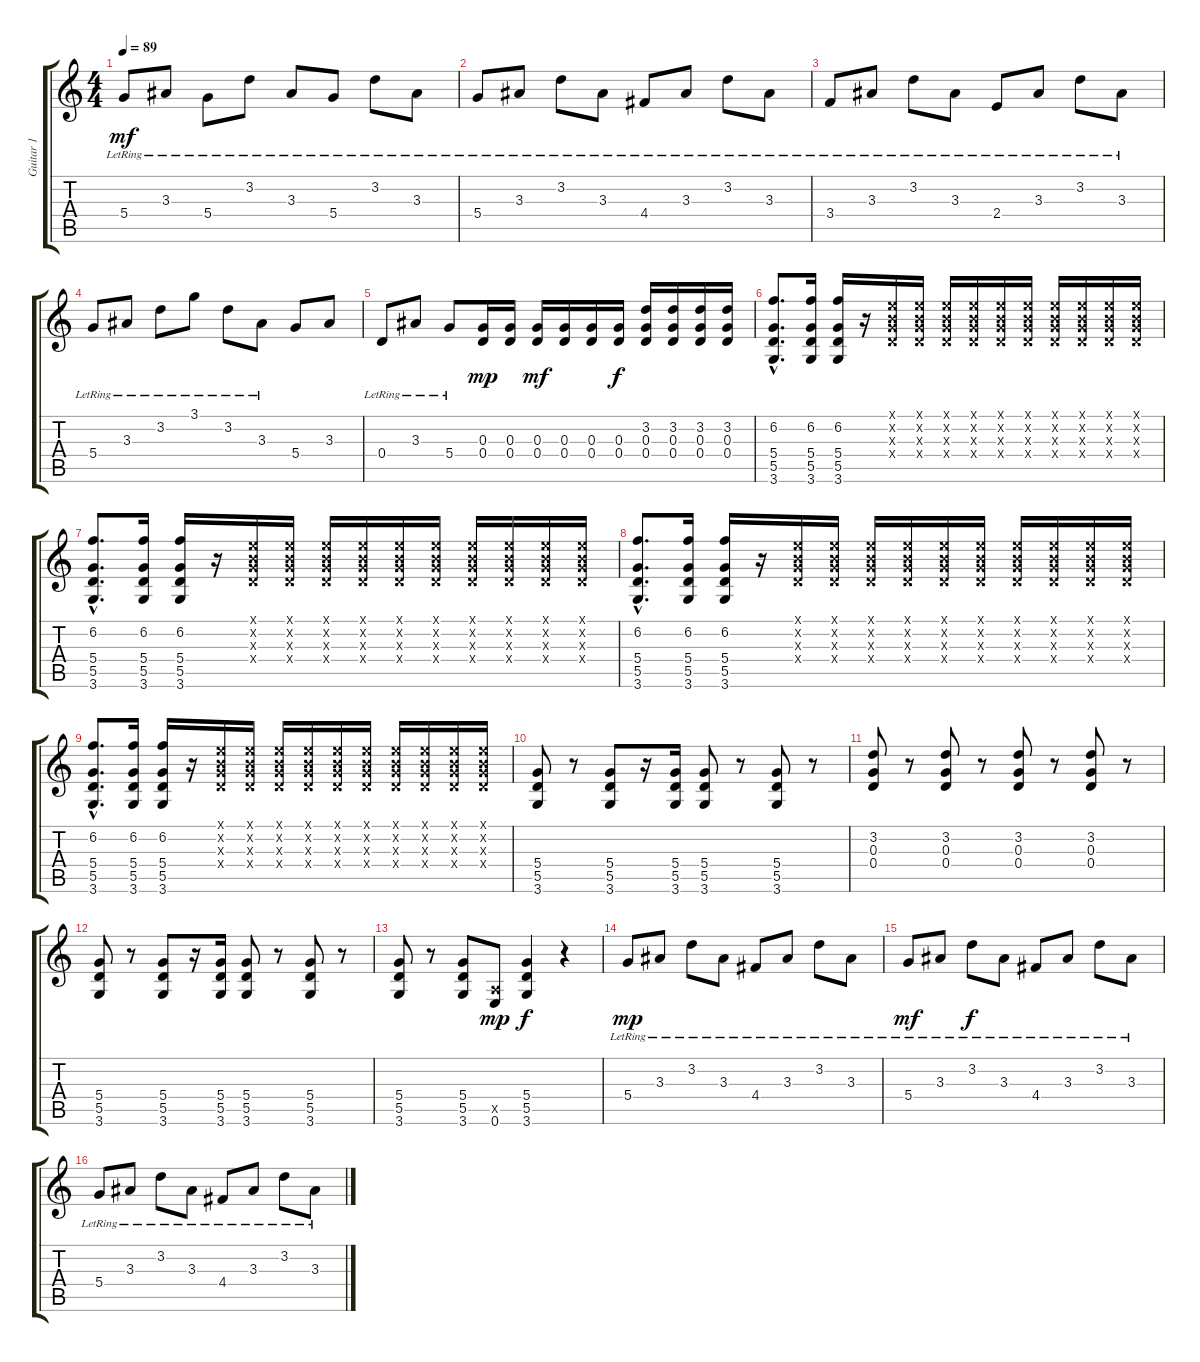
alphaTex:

\track ("Guitar 1" "Guitar 1") {instrument overdrivenguitar}
\staff {score tabs}
\tuning (E4 B3 G3 D3 A2 E2) {hide}
\ts (4 4)
\tempo 89
\clef g2
\ks c
5.4{lr}.8{dy mf} 3.3{lr}.8 5.4{lr}.8 3.2{lr}.8 3.3{lr}.8 5.4{lr}.8 3.2{lr}.8 3.3{lr}.8 |
5.4{lr}.8{volume 10 instrument electricguitarjazz} 3.3{lr}.8 3.2{lr}.8 3.3{lr}.8 4.4{lr}.8 3.3{lr}.8 3.2{lr}.8 3.3{lr}.8 |
3.4{lr}.8 3.3{lr}.8 3.2{lr}.8 3.3{lr}.8 2.4{lr}.8 3.3{lr}.8 3.2{lr}.8 3.3{lr}.8 |
5.4{lr}.8 3.3{lr}.8 3.2{lr}.8 3.1{lr}.8 3.2{lr}.8 3.3{lr}.8 5.4.8 3.3.8 |
0.4{lr}.8 3.3{lr}.8 5.4{lr}.8 (0.3 0.4).16{dy mp instrument overdrivenguitar} (0.3 0.4).16 (0.3 0.4).16{dy mf} (0.3 0.4).16 (0.3 0.4).16 (0.3 0.4).16{dy f} (3.2 0.3 0.4).16 (3.2 0.3 0.4).16 (3.2 0.3 0.4).16 (3.2 0.3 0.4).16 |
(6.2{hac} 5.4{hac} 5.5{hac} 3.6{hac}).8{d} (6.2 5.4 5.5 3.6).16 (6.2 5.4 5.5 3.6).16 r.16 (0.1{x} 0.2{x} 0.3{x} 0.4{x}).16 (0.1{x} 0.2{x} 0.3{x} 0.4{x}).16 (0.1{x} 0.2{x} 0.3{x} 0.4{x}).16 (0.1{x} 0.2{x} 0.3{x} 0.4{x}).16 (0.1{x} 0.2{x} 0.3{x} 0.4{x}).16 (0.1{x} 0.2{x} 0.3{x} 0.4{x}).16 (0.1{x} 0.2{x} 0.3{x} 0.4{x}).16 (0.1{x} 0.2{x} 0.3{x} 0.4{x}).16 (0.1{x} 0.2{x} 0.3{x} 0.4{x}).16 (0.1{x} 0.2{x} 0.3{x} 0.4{x}).16 |
(6.2{hac} 5.4{hac} 5.5{hac} 3.6{hac}).8{d} (6.2 5.4 5.5 3.6).16 (6.2 5.4 5.5 3.6).16 r.16 (0.1{x} 0.2{x} 0.3{x} 0.4{x}).16 (0.1{x} 0.2{x} 0.3{x} 0.4{x}).16 (0.1{x} 0.2{x} 0.3{x} 0.4{x}).16 (0.1{x} 0.2{x} 0.3{x} 0.4{x}).16 (0.1{x} 0.2{x} 0.3{x} 0.4{x}).16 (0.1{x} 0.2{x} 0.3{x} 0.4{x}).16 (0.1{x} 0.2{x} 0.3{x} 0.4{x}).16 (0.1{x} 0.2{x} 0.3{x} 0.4{x}).16 (0.1{x} 0.2{x} 0.3{x} 0.4{x}).16 (0.1{x} 0.2{x} 0.3{x} 0.4{x}).16 |
(6.2{hac} 5.4{hac} 5.5{hac} 3.6{hac}).8{d} (6.2 5.4 5.5 3.6).16 (6.2 5.4 5.5 3.6).16 r.16 (0.1{x} 0.2{x} 0.3{x} 0.4{x}).16 (0.1{x} 0.2{x} 0.3{x} 0.4{x}).16 (0.1{x} 0.2{x} 0.3{x} 0.4{x}).16 (0.1{x} 0.2{x} 0.3{x} 0.4{x}).16 (0.1{x} 0.2{x} 0.3{x} 0.4{x}).16 (0.1{x} 0.2{x} 0.3{x} 0.4{x}).16 (0.1{x} 0.2{x} 0.3{x} 0.4{x}).16 (0.1{x} 0.2{x} 0.3{x} 0.4{x}).16 (0.1{x} 0.2{x} 0.3{x} 0.4{x}).16 (0.1{x} 0.2{x} 0.3{x} 0.4{x}).16 |
(6.2{hac} 5.4{hac} 5.5{hac} 3.6{hac}).8{d} (6.2 5.4 5.5 3.6).16 (6.2 5.4 5.5 3.6).16 r.16 (0.1{x} 0.2{x} 0.3{x} 0.4{x}).16 (0.1{x} 0.2{x} 0.3{x} 0.4{x}).16 (0.1{x} 0.2{x} 0.3{x} 0.4{x}).16 (0.1{x} 0.2{x} 0.3{x} 0.4{x}).16 (0.1{x} 0.2{x} 0.3{x} 0.4{x}).16 (0.1{x} 0.2{x} 0.3{x} 0.4{x}).16 (0.1{x} 0.2{x} 0.3{x} 0.4{x}).16 (0.1{x} 0.2{x} 0.3{x} 0.4{x}).16 (0.1{x} 0.2{x} 0.3{x} 0.4{x}).16 (0.1{x} 0.2{x} 0.3{x} 0.4{x}).16 |
(5.4 5.5 3.6).8 r.8 (5.4 5.5 3.6).8 r.16 (5.4 5.5 3.6).16 (5.4 5.5 3.6).8 r.8 (5.4 5.5 3.6).8 r.8 |
(3.2 0.3 0.4).8 r.8 (3.2 0.3 0.4).8 r.8 (3.2 0.3 0.4).8 r.8 (3.2 0.3 0.4).8 r.8 |
(5.4 5.5 3.6).8 r.8 (5.4 5.5 3.6).8 r.16 (5.4 5.5 3.6).16 (5.4 5.5 3.6).8 r.8 (5.4 5.5 3.6).8 r.8 |
(5.4 5.5 3.6).8 r.8 (5.4 5.5 3.6).8 (0.5{x} 0.6).8{dy mp} (5.4 5.5 3.6).4{dy f} r.4 |
5.4{lr}.8{dy mp volume 10 instrument electricguitarjazz} 3.3{lr}.8 3.2{lr}.8 3.3{lr}.8 4.4{lr}.8 3.3{lr}.8 3.2{lr}.8 3.3{lr}.8 |
5.4{lr}.8{dy mf volume 10 instrument electricguitarjazz} 3.3{lr}.8 3.2{lr}.8{dy f} 3.3{lr}.8 4.4{lr}.8 3.3{lr}.8 3.2{lr}.8 3.3{lr}.8 |
5.4{lr}.8{volume 10 instrument electricguitarjazz} 3.3{lr}.8 3.2{lr}.8 3.3{lr}.8 4.4{lr}.8 3.3{lr}.8 3.2{lr}.8 3.3{lr}.8
